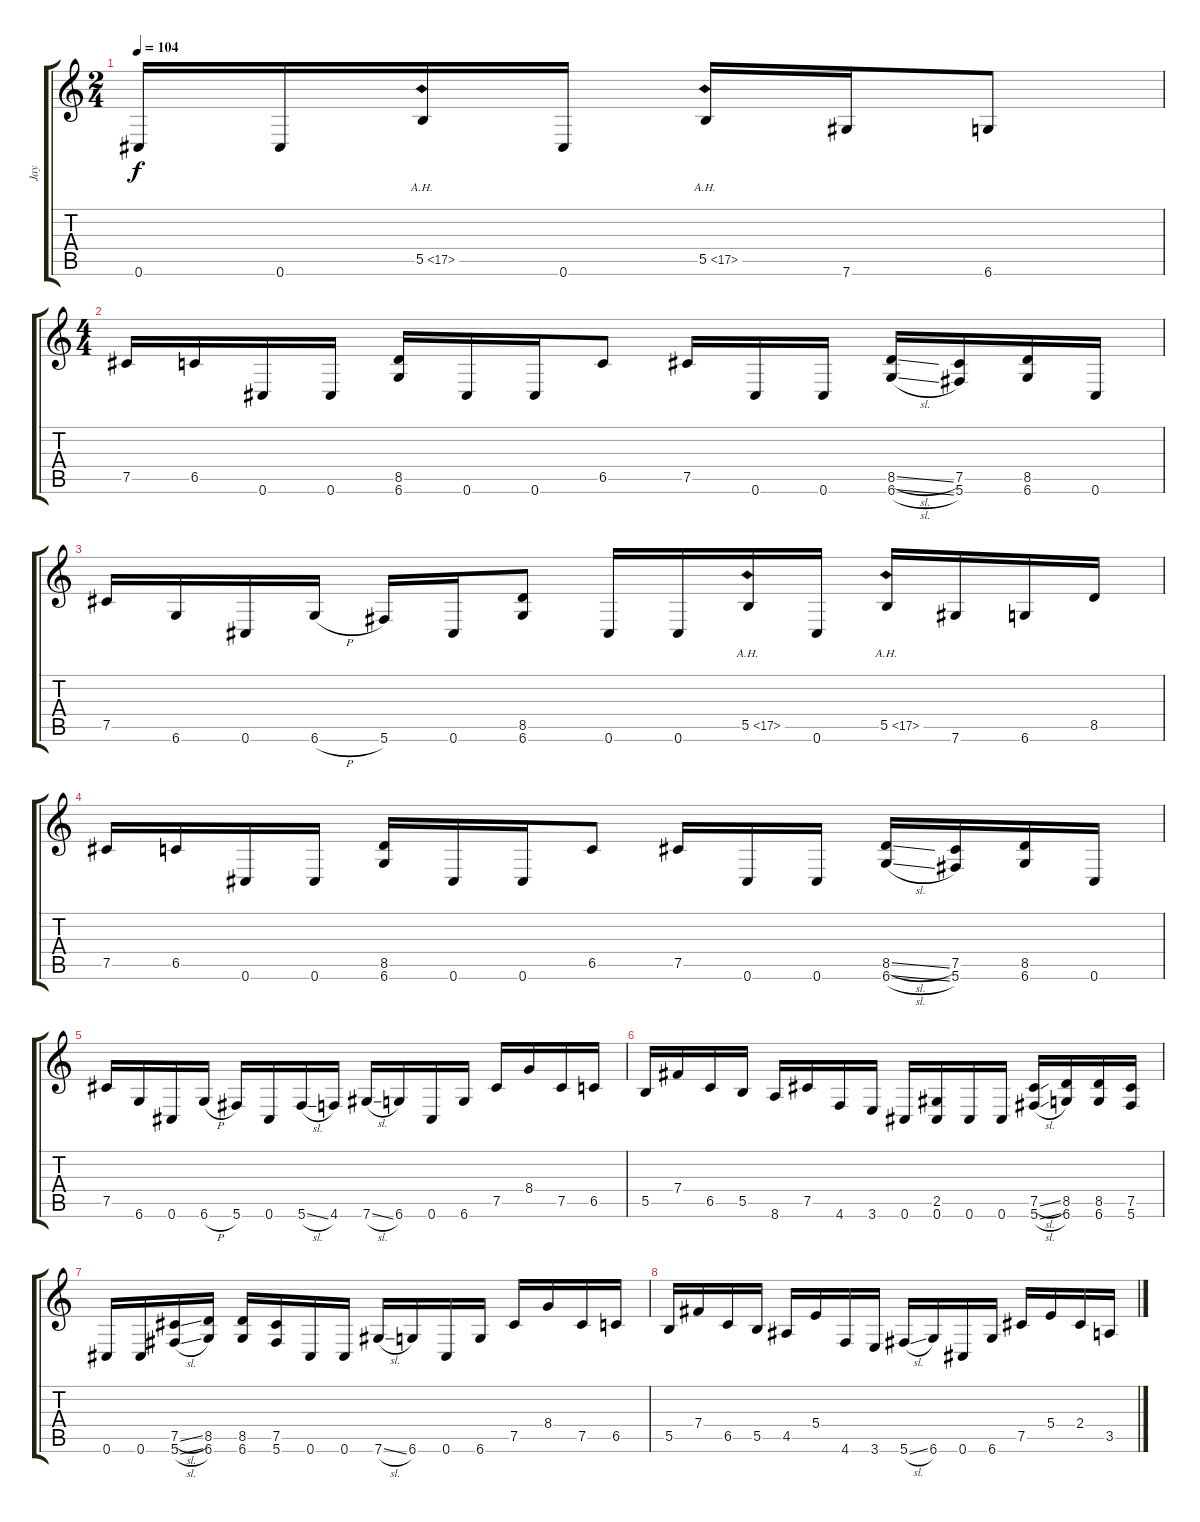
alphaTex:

\track ("Jay" "Jay") {instrument distortionguitar}
\staff {score tabs}
\tuning (Db4 Ab3 E3 B2 Gb2 Db2) {hide}
\ts (2 4)
\tempo 104
\clef g2
\ks c
0.6.16{dy f} 0.6.16 5.5{ah 12}.16 0.6.16 5.5{ah 12}.16 7.6.16 6.6.8 |
\ts (4 4)
7.5.16 6.5.16 0.6.16 0.6.16 (8.5 6.6).16 0.6.16 0.6.16 6.5.8 7.5.16 0.6.16 0.6.16 (8.5{sl} 6.6{sl}).16 (7.5 5.6).16 (8.5 6.6).16 0.6.16 |
7.5.16 6.6.16 0.6.16 6.6{h}.16 5.6.16 0.6.16 (8.5 6.6).8 0.6.16 0.6.16 5.5{ah 12}.16 0.6.16 5.5{ah 12}.16 7.6.16 6.6.16 8.5.16 |
7.5.16 6.5.16 0.6.16 0.6.16 (8.5 6.6).16 0.6.16 0.6.16 6.5.8 7.5.16 0.6.16 0.6.16 (8.5{sl} 6.6{sl}).16 (7.5 5.6).16 (8.5 6.6).16 0.6.16 |
7.5.16 6.6.16 0.6.16 6.6{h}.16 5.6.16 0.6.16 5.6{sl}.16 4.6.16 7.6{sl}.16 6.6.16 0.6.16 6.6.16 7.5.16 8.4.16 7.5.16 6.5.16 |
5.5.16 7.4.16 6.5.16 5.5.16 8.6.16 7.5.16 4.6.16 3.6.16 0.6.16 (2.5 0.6).16 0.6.16 0.6.16 (7.5{sl} 5.6{sl}).16 (8.5 6.6).16 (8.5 6.6).16 (7.5 5.6).16 |
0.6.16 0.6.16 (7.5{sl} 5.6{sl}).16 (8.5 6.6).16 (8.5 6.6).16 (7.5 5.6).16 0.6.16 0.6.16 7.6{sl}.16 6.6.16 0.6.16 6.6.16 7.5.16 8.4.16 7.5.16 6.5.16 |
5.5.16 7.4.16 6.5.16 5.5.16 4.5.16 5.4.16 4.6.16 3.6.16 5.6{sl}.16 6.6.16 0.6.16 6.6.16 7.5.16 5.4.16 2.4.16 3.5.16
